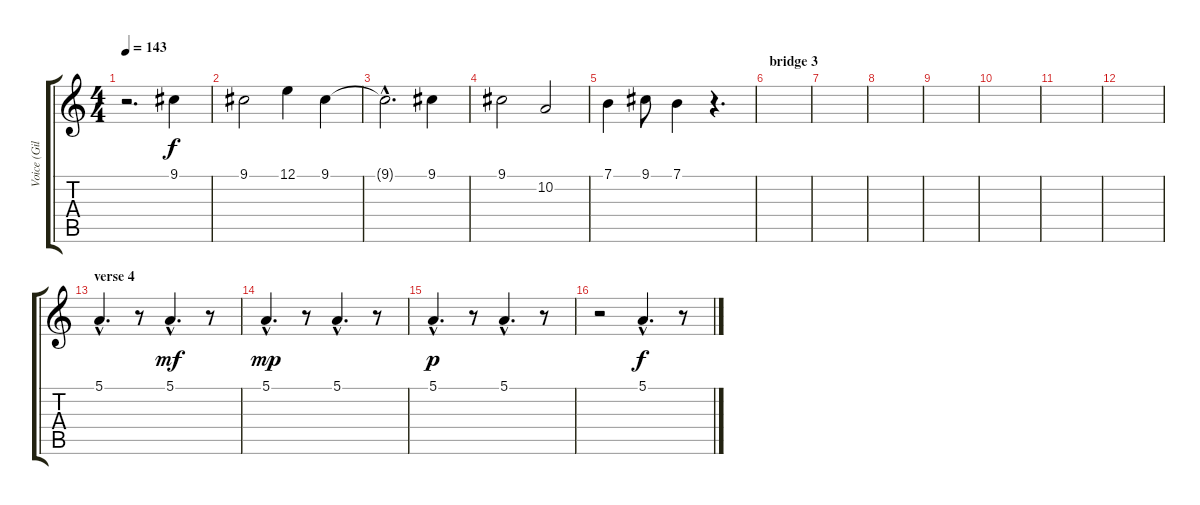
\track ("Voice (Gilmour)" "Voice (Gil") {instrument synthvoice}
\staff {score tabs}
\tuning (E4 B3 G3 D3 A2 E2) {hide}
\ts (4 4)
\tempo 143
\clef g2
\ks c
r.2{d dy pp} 9.1.4{dy f} |
9.1.2 12.1.4 9.1.4 |
9.1{hac t}.2{d} 9.1.4 |
9.1.2 10.2.2 |
7.1.4 9.1.8 7.1.4 r.4{d} |
\section ("" "bridge 3")
|
|
|
|
|
|
|
\section ("" "verse 4")
5.1{hac}.4{d} r.8 5.1{hac}.4{d dy mf} r.8 |
5.1{hac}.4{d dy mp} r.8 5.1{hac}.4{d} r.8 |
5.1{hac}.4{d dy p} r.8 5.1{hac}.4{d} r.8 |
r.2 5.1{hac}.4{d dy f} r.8
